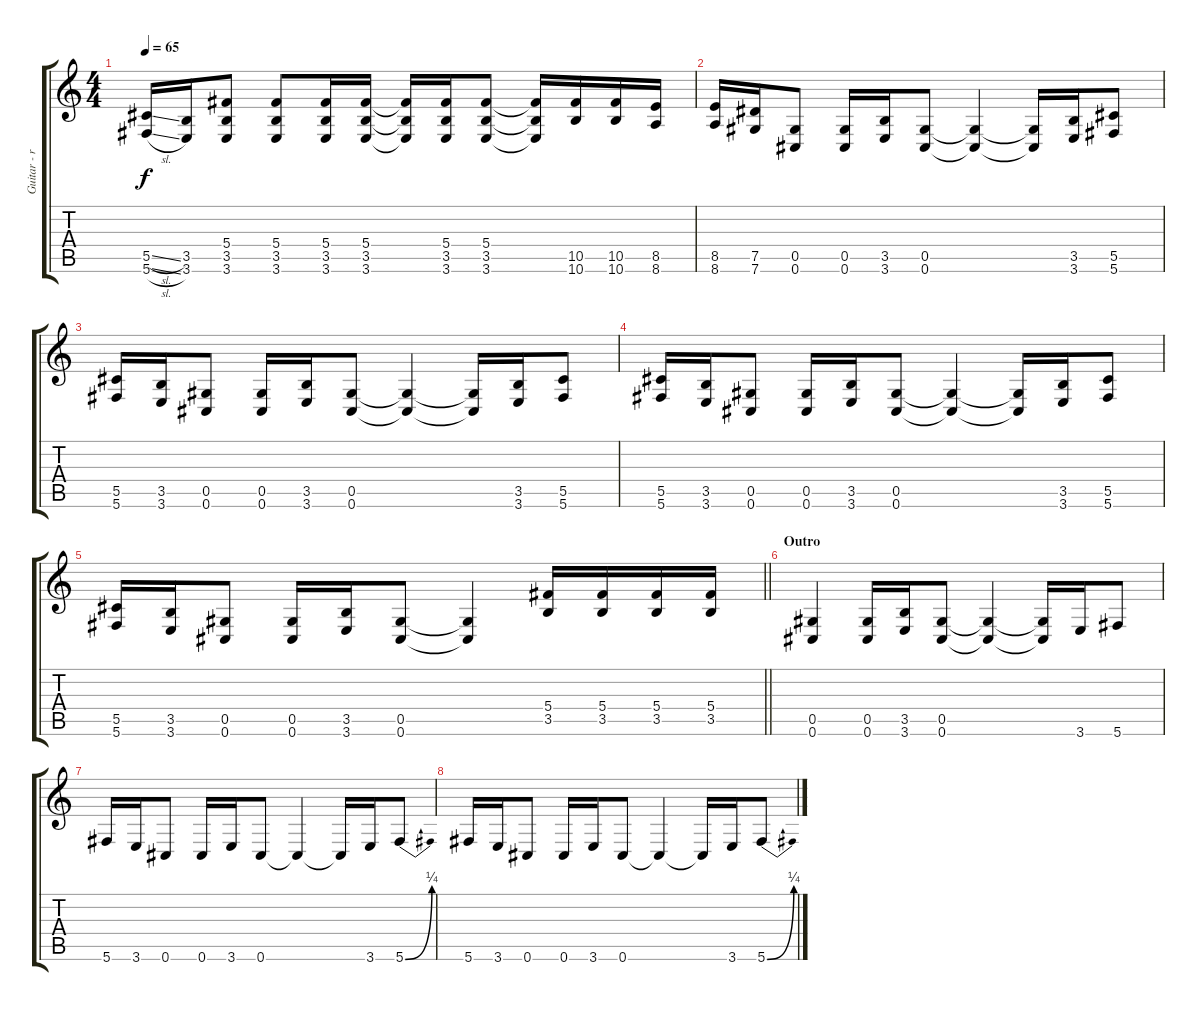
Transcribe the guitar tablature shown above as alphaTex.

\track ("Guitar - right" "Guitar - r") {instrument distortionguitar}
\staff {score tabs}
\tuning (Eb4 Bb3 Gb3 Db3 Ab2 Db2) {hide}
\ts (4 4)
\tempo 65
\clef g2
\ks c
(5.5{sl} 5.6{sl}).16{dy f} (3.5 3.6).16 (5.4 3.5 3.6).8 (5.4 3.5 3.6).8 (5.4 3.5 3.6).16 (5.4 3.5 3.6).16 (5.4{t} 3.5{t} 3.6{t}).16 (5.4 3.5 3.6).16 (5.4 3.5 3.6).8 (5.4{t} 3.5{t} 3.6{t}).16 (10.5 10.6).16 (10.5 10.6).16 (8.5 8.6).16 |
(8.5 8.6).16 (7.5 7.6).16 (0.5 0.6).8 (0.5 0.6).16 (3.5 3.6).16 (0.5 0.6).8 (0.5{t} 0.6{t}).4 (0.5{t} 0.6{t}).16 (3.5 3.6).16 (5.5 5.6).8 |
(5.5 5.6).16 (3.5 3.6).16 (0.5 0.6).8 (0.5 0.6).16 (3.5 3.6).16 (0.5 0.6).8 (0.5{t} 0.6{t}).4 (0.5{t} 0.6{t}).16 (3.5 3.6).16 (5.5 5.6).8 |
(5.5 5.6).16 (3.5 3.6).16 (0.5 0.6).8 (0.5 0.6).16 (3.5 3.6).16 (0.5 0.6).8 (0.5{t} 0.6{t}).4 (0.5{t} 0.6{t}).16 (3.5 3.6).16 (5.5 5.6).8 |
\barLineRight lightlight
(5.5 5.6).16 (3.5 3.6).16 (0.5 0.6).8 (0.5 0.6).16 (3.5 3.6).16 (0.5 0.6).8 (0.5{t} 0.6{t}).4 (5.4 3.5).16 (5.4 3.5).16 (5.4 3.5).16 (5.4 3.5).16 |
\section ("" "Outro")
(0.5 0.6).4 (0.5 0.6).16 (3.5 3.6).16 (0.5 0.6).8 (0.5{t} 0.6{t}).4 (0.5{t} 0.6{t}).16 3.6.16 5.6.8 |
5.6.16 3.6.16 0.6.8 0.6.16 3.6.16 0.6.8 0.6{t}.4 0.6{t}.16 3.6.16 5.6{be (bend 0 0 60 1)}.8 |
5.6.16 3.6.16 0.6.8 0.6.16 3.6.16 0.6.8 0.6{t}.4 0.6{t}.16 3.6.16 5.6{be (bend 0 0 60 1)}.8
